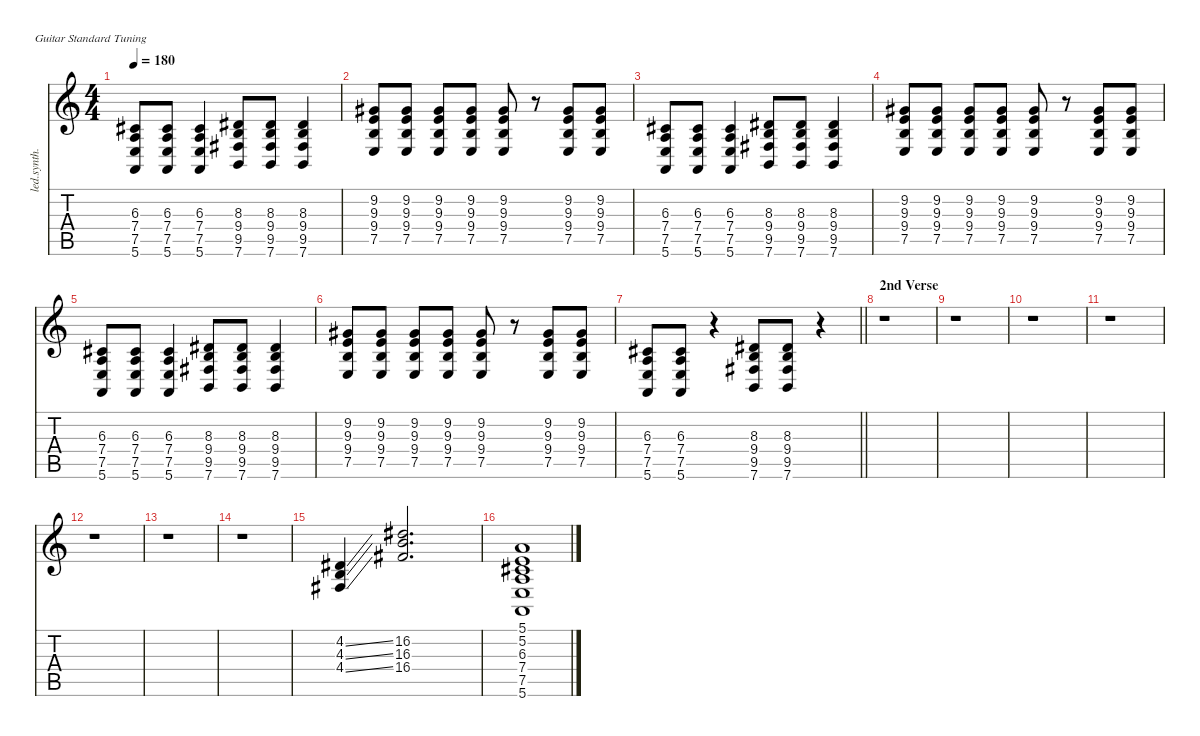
\defaultSystemsLayout 4
\hideDynamics
\bracketExtendMode nobrackets
\otherSystemsTrackNameOrientation horizontal
\track ("Keyboard: Tsugumi Kotobuki" "led.synth.") {instrument lead1square}
\staff {score tabs}
\tuning (E4 B3 G3 D3 A2 E2)
\ts (4 4)
\tempo 180
\clef g2
\ks c
(6.3{acc #} 7.4 7.5 5.6).8{dy f} (6.3{acc #} 7.4 7.5 5.6).8 (6.3{acc #} 7.4 7.5 5.6).4 (8.3{acc #} 9.4 9.5{acc #} 7.6).8 (8.3{acc #} 9.4 9.5{acc #} 7.6).8 (8.3{acc #} 9.4 9.5{acc #} 7.6).4 |
(9.2{acc #} 9.3 9.4 7.5).8 (9.2{acc #} 9.3 9.4 7.5).8 (9.2{acc #} 9.3 9.4 7.5).8 (9.2{acc #} 9.3 9.4 7.5).8 (9.2{acc #} 9.3 9.4 7.5).8 r.8 (9.2{acc #} 9.3 9.4 7.5).8 (9.2{acc #} 9.3 9.4 7.5).8 |
(6.3{acc #} 7.4 7.5 5.6).8 (6.3{acc #} 7.4 7.5 5.6).8 (6.3{acc #} 7.4 7.5 5.6).4 (8.3{acc #} 9.4 9.5{acc #} 7.6).8 (8.3{acc #} 9.4 9.5{acc #} 7.6).8 (8.3{acc #} 9.4 9.5{acc #} 7.6).4 |
(9.2{acc #} 9.3 9.4 7.5).8 (9.2{acc #} 9.3 9.4 7.5).8 (9.2{acc #} 9.3 9.4 7.5).8 (9.2{acc #} 9.3 9.4 7.5).8 (9.2{acc #} 9.3 9.4 7.5).8 r.8 (9.2{acc #} 9.3 9.4 7.5).8 (9.2{acc #} 9.3 9.4 7.5).8 |
(6.3{acc #} 7.4 7.5 5.6).8 (6.3{acc #} 7.4 7.5 5.6).8 (6.3{acc #} 7.4 7.5 5.6).4 (8.3{acc #} 9.4 9.5{acc #} 7.6).8 (8.3{acc #} 9.4 9.5{acc #} 7.6).8 (8.3{acc #} 9.4 9.5{acc #} 7.6).4 |
(9.2{acc #} 9.3 9.4 7.5).8 (9.2{acc #} 9.3 9.4 7.5).8 (9.2{acc #} 9.3 9.4 7.5).8 (9.2{acc #} 9.3 9.4 7.5).8 (9.2{acc #} 9.3 9.4 7.5).8 r.8 (9.2{acc #} 9.3 9.4 7.5).8 (9.2{acc #} 9.3 9.4 7.5).8 |
\barLineRight lightlight
(6.3{acc #} 7.4 7.5 5.6).8 (6.3{acc #} 7.4 7.5 5.6).8 r.4 (8.3{acc #} 9.4 9.5{acc #} 7.6).8 (8.3{acc #} 9.4 9.5{acc #} 7.6).8 r.4 |
\section ("" "2nd Verse")
r.1 |
r.1 |
r.1 |
r.1 |
r.1 |
r.1 |
r.1 |
(4.2{ss acc #} 4.3{ss} 4.4{ss acc #}).4 (16.2{acc #} 16.3 16.4{acc #}).2{d} |
(5.1 5.2 6.3{acc #} 7.4 7.5 5.6).1
